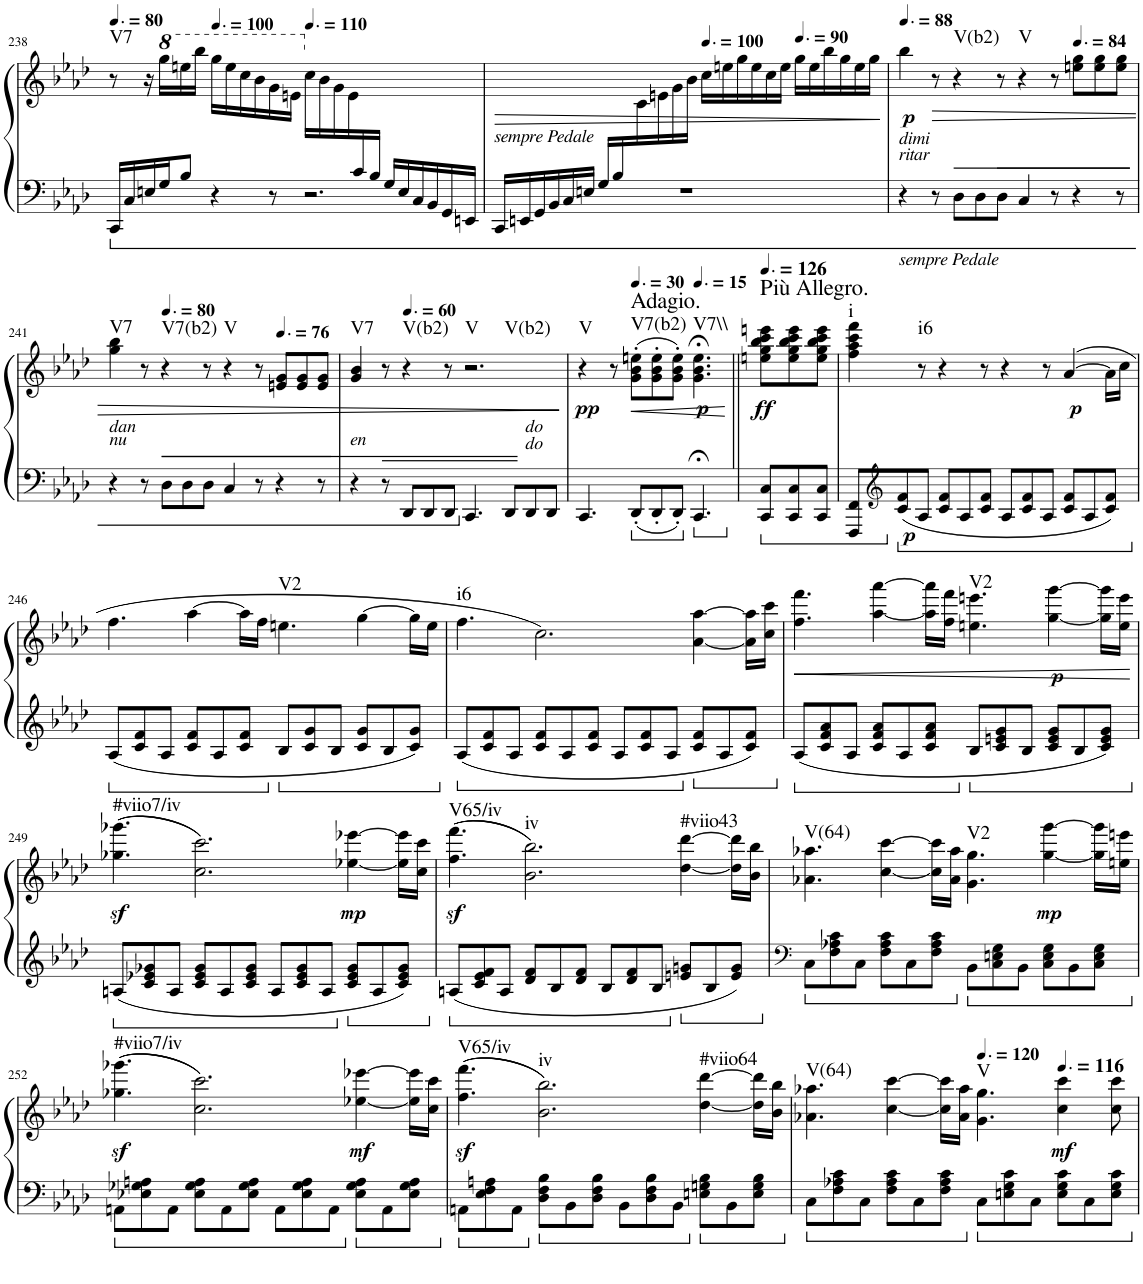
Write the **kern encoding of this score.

**kern	**kern	**dynam	**harte
*part1	*part1	*part1	*part1
*staff2	*staff1	*staff1/2	*
*I"Piano	*	*	*
*I'Pno.	*	*	*
!!LO:PB:g=z
*clefF4	*clefG2	*	*
*k[b-e-a-d-]	*k[b-e-a-d-]	*	*
*M12/8	*M12/8	*	*
*MM120	*MM120	*	*
=238	=238	=238	=238
*^	*	*	*
!	!	!	!	!LO:H:kt=V7
1ryy	16CC/LL	8r	.	N
.	16C/	.	.	.
.	16En/	16r	.	.
*	*	*8va	*	*
.	16G/J	16ggg\LL	.	.
.	8B-/J	16eeen\	.	.
.	.	16bbb-\JJ	.	.
*	*	*MM150	*	*
.	4r	16ggg\LL	.	.
.	.	16eee\	.	.
.	.	16ccc\	.	.
.	.	16bb-\	.	.
.	8r	16gg\	.	.
.	.	16een\JJ	.	.
*	*	*X8va	*	*
*	*	*MM165	*	*
.	2.r	16cc\LL	.	.
.	.	16b-\	.	.
.	.	16g\	.	.
.	.	16e\	.	.
16c/	.	2ryy	.	.
16B-/JJ	.	.	.	.
16G/LL	.	.	.	.
16E/	.	.	.	.
16C/	.	.	.	.
16BB-/	.	.	.	.
16GG/	.	.	.	.
16EEn/JJ	.	.	.	.
=239	=239	=239	=239	=239
!	!	!LO:TX:b:i:t=sempre Pedale	!	!
!	!	!	!LO:HP:b=2	!
16CC/LL	1.r	2ryy	>	.
16EEn/	.	.	.	.
16GG/	.	.	.	.
16BB-/	.	.	.	.
16C/	.	.	.	.
16En/JJ	.	.	.	.
16G/LL	.	.	.	.
16B-/	.	.	.	.
1ryy	.	16c\	.	.
.	.	16en\	.	.
.	.	16g\	.	.
.	.	16b-\JJ	.	.
*	*	*MM150	*	*
.	.	16cc\LL	.	.
.	.	16een\	.	.
.	.	16gg\	.	.
.	.	16ee\	.	.
.	.	16cc\	.	.
.	.	16ee\JJ	.	.
*	*	*MM135	*	*
.	.	16gg\LL	.	.
.	.	16ee\	.	.
.	.	16bb-\	.	.
.	.	16gg\	.	.
.	.	16ee\	.	.
.	.	16gg\JJ	.	.
*v	*v	*	*	*
.	.	]	.
=240	=240	=240	=240
*	*MM132	*	*
!LO:TX:a:i:t=ritar	!	!	!
!LO:TX:a:i:t=dimi	!	!	!
!LO:TX:b:i:t=sempre Pedale	!	!	!
!	!	!LO:DY:b	!
4r	4bb-\	p	.
!	!	!LO:HP:b	!
8r	8r	>	.
!	!	!	!LO:H:kt=V(b2)
8D-\L	4r	.	N
8D-\	.	.	.
8D-\J	8r	.	.
!	!	!	!LO:H:kt=V
4C/	4r	.	N
8r	8r	.	.
*	*MM126	*	*
4r	8een\ 8gg\L	.	.
.	8ee\ 8gg\	.	.
8r	8ee\ 8gg\J	.	.
!!LO:LB:g=z
=241	=241	=241	=241
!LO:TX:a:i:t=nu	!	!	!
!LO:TX:a:i:t=dan	!	!	!LO:H:kt=V7
4r	4gg\ 4bb-\	.	N
8r	8r	.	.
*	*MM120	*	*
!	!	!	!LO:H:kt=V7(b2)
8D-\L	4r	.	N
8D-\	.	.	.
8D-\J	8r	.	.
!	!	!	!LO:H:kt=V
4C/	4r	.	N
8r	8r	.	.
*	*MM114	*	*
4r	8en/ 8g/L	.	.
.	8e/ 8g/	.	.
8r	8e/ 8g/J	.	.
=242	=242	=242	=242
!LO:TX:a:i:t=en	!	!	!LO:H:kt=V7
4r	4g/ 4b-/	.	N
8r	8r	.	.
*	*MM90	*	*
!	!	!	!LO:H:kt=V(b2)
8DD-/L	4r	.	N
8DD-/	.	.	.
8DD-/J	8r	.	.
!	!	!	!LO:H:n=1:kt=V
!	!	!	!LO:H:n=2:kt=V(b2)
4.CC/	2.r	.	N N
8DD-/L	.	.	.
!LO:TX:a:i:t=do	!	!	!
!LO:TX:a:i:t=do	!	!	!
8DD-/	.	.	.
8DD-/J	.	.	.
.	.	]	.
=243	=243	=243	=243
!	!	!LO:DY:b	!LO:H:kt=V
4.CC/	4r	pp	N
.	8r	.	.
*	*MM45	*	*
!	!LO:TX:a:t=Adagio.	!	!
!	!	!LO:HP:b	!LO:H:kt=V7(b2)
8DD-'/L	(8g\' 8b-\' 8een\'L	<	N
8DD-'/	8g\' 8b-\' 8ee\'	.	.
8DD-'/J	8g\' 8b-\' 8ee\'J)	.	.
*	*MM23	*	*
!	!	!LO:DY:b	!LO:H:kt=V7\\
4.CC;</	4.g\;< 4.b-\;< 4.ee\;<	p	N
.	.	[	.
=244||	=244||	=244||	=244||
*	*MM189	*	*
!	!LO:TX:a:t=Più Allegro.	!	!
!	!	!LO:DY:b	!
8CC/ 8C/L	8een\ 8gg\ 8bb-\ 8ccc\ 8eeen\L	ff	.
8CC/ 8C/	8ee\ 8gg\ 8bb-\ 8ccc\ 8eee\	.	.
8CC/ 8C/J	8ee\ 8gg\ 8bb-\ 8ccc\ 8eee\J	.	.
=245	=245	=245	=245
!	!	!	!LO:H:kt=i
8FFF/ 8FF/L	4ff\ 4aa-\ 4ccc\ 4fff\	.	N
*clefG2	*	*	*
!	!	!LO:DY:b=2	!
8c/ 8f/	.	p	.
!	!	!	!LO:H:kt=i6
8A-/J	8r	.	N
8c/ 8f/L	4r	.	.
8A-/	.	.	.
8c/ 8f/J	8r	.	.
8A-/L	4r	.	.
8c/ 8f/	.	.	.
8A-/J	8r	.	.
!	!	!LO:DY:b	!
8c/ 8f/L	([4a-/	p	.
8A-/	.	.	.
8c/ 8f/J	16a-\LL]	.	.
.	16cc\JJ	.	.
!!LO:LB:g=z
=246	=246	=246	=246
8A-/L	4.ff\	.	.
8c/ 8f/	.	.	.
8A-/J	.	.	.
8c/ 8f/L	[4aa-\	.	.
8A-/	.	.	.
8c/ 8f/J	16aa-\LL]	.	.
.	16ff\JJ	.	.
!	!	!	!LO:H:kt=V2
8B-/L	4.een\	.	N
8c/ 8g/	.	.	.
8B-/J	.	.	.
8c/ 8g/L	[4gg\	.	.
8B-/	.	.	.
8c/ 8g/J	16gg\LL]	.	.
.	16ee\JJ	.	.
=247	=247	=247	=247
!	!	!	!LO:H:kt=i6
8A-/L	4.ff\	.	N
8c/ 8f/	.	.	.
8A-/J	.	.	.
8c/ 8f/L	2.cc\)	.	.
8A-/	.	.	.
8c/ 8f/J	.	.	.
8A-/L	.	.	.
8c/ 8f/	.	.	.
8A-/J	.	.	.
8c/ 8f/L	[4a-\ [4aa-\	.	.
8A-/	.	.	.
8c/ 8f/J	16a-\] 16aa-\]LL	.	.
.	16cc\ 16ccc\JJ	.	.
=248	=248	=248	=248
!	!	!LO:HP:b	!
8A-/L	4.ff\ 4.fff\	<	.
8c/ 8f/ 8a-/	.	.	.
8A-/J	.	.	.
8c/ 8f/ 8a-/L	[4aa-\ [4aaa-\	.	.
8A-/	.	.	.
8c/ 8f/ 8a-/J	16aa-\] 16aaa-\]LL	.	.
.	16ff\ 16fff\JJ	.	.
!	!	!	!LO:H:kt=V2
8B-/L	4.een\ 4.eeen\	.	N
8c/ 8en/ 8g/	.	.	.
8B-/J	.	.	.
!	!	!LO:DY:b	!
8c/ 8e/ 8g/L	[4gg\ [4ggg\	p	.
8B-/	.	.	.
8c/ 8e/ 8g/J	16gg\] 16ggg\]LL	.	.
.	16ee\ 16eee\JJ	.	.
.	.	[	.
!!LO:LB:g=z
=249	=249	=249	=249
!	!	!LO:DY:b	!LO:H:kt=#viio7/iv
8An/L	((4.gg-X\ 4.ggg-X\	sf	N
8c/ 8e-X/ 8g-X/	.	.	.
8A/J	.	.	.
8c/ 8e-/ 8g-/L	2.cc\ 2.ccc\))	.	.
8A/	.	.	.
8c/ 8e-/ 8g-/J	.	.	.
8A/L	.	.	.
8c/ 8e-/ 8g-/	.	.	.
8A/J	.	.	.
!	!	!LO:DY:b	!
8c/ 8e-/ 8g-/L	[4ee-X\ [4eee-X\	mp	.
8A/	.	.	.
8c/ 8e-/ 8g-/J	16ee-\] 16eee-\]LL	.	.
.	16cc\ 16ccc\JJ	.	.
=250	=250	=250	=250
!	!	!LO:DY:b	!LO:H:kt=V65/iv
8An/L	((4.ff\ 4.fff\	sf	N
8c/ 8e-/ 8f/	.	.	.
8A/J	.	.	.
!	!	!	!LO:H:kt=iv
8d-/ 8f/L	2.b-\ 2.bb-\))	.	N
8B-/	.	.	.
8d-/ 8f/J	.	.	.
8B-/L	.	.	.
8d-/ 8f/	.	.	.
8B-/J	.	.	.
!	!	!	!LO:H:kt=#viio43
8en/ 8gn/L	[4dd-\ [4ddd-\	.	N
8B-/	.	.	.
8e/ 8g/J	16dd-\] 16ddd-\]LL	.	.
.	16b-\ 16bb-\JJ	.	.
=251	=251	=251	=251
*clefF4	*	*	*
!	!	!	!LO:H:kt=V(64)
8C\L	4.a-X\ 4.aa-X\	.	N
8F\ 8A-X\ 8c\	.	.	.
8C\J	.	.	.
8F\ 8A-\ 8c\L	[4cc\ [4ccc\	.	.
8C\	.	.	.
8F\ 8A-\ 8c\J	16cc\] 16ccc\]LL	.	.
.	16a-\ 16aa-\JJ	.	.
!	!	!	!LO:H:kt=V2
8BB-\L	4.g\ 4.gg\	.	N
8C\ 8En\ 8G\	.	.	.
8BB-\J	.	.	.
!	!	!LO:DY:b	!
8C\ 8E\ 8G\L	[4gg\ [4ggg\	mp	.
8BB-\	.	.	.
8C\ 8E\ 8G\J	16gg\] 16ggg\]LL	.	.
.	16een\ 16eeen\JJ	.	.
!!LO:LB:g=z
=252	=252	=252	=252
!	!	!LO:DY:b	!LO:H:kt=#viio7/iv
8AAn\L	((4.gg-X\ 4.ggg-X\	sf	N
8E-X\ 8G-X\ 8An\	.	.	.
8AA\J	.	.	.
8E-\ 8G-\ 8A\L	2.cc\ 2.ccc\))	.	.
8AA\	.	.	.
8E-\ 8G-\ 8A\J	.	.	.
8AA\L	.	.	.
8E-\ 8G-\ 8A\	.	.	.
8AA\J	.	.	.
!	!	!LO:DY:b	!
8E-\ 8G-\ 8A\L	[4ee-X\ [4eee-X\	mf	.
8AA\	.	.	.
8E-\ 8G-\ 8A\J	16ee-\] 16eee-\]LL	.	.
.	16cc\ 16ccc\JJ	.	.
=253	=253	=253	=253
!	!	!LO:DY:b	!LO:H:kt=V65/iv
8AAn\L	((4.ff\ 4.fff\	sf	N
8E-\ 8F\ 8An\	.	.	.
8AA\J	.	.	.
!	!	!	!LO:H:kt=iv
8D-\ 8F\ 8B-\L	2.b-\ 2.bb-\))	.	N
8BB-\	.	.	.
8D-\ 8F\ 8B-\J	.	.	.
8BB-\L	.	.	.
8D-\ 8F\ 8B-\	.	.	.
8BB-\J	.	.	.
!	!	!	!LO:H:kt=#viio64
8En\ 8Gn\ 8B-\L	[4dd-\ [4ddd-\	.	N
8BB-\	.	.	.
8E\ 8G\ 8B-\J	16dd-\] 16ddd-\]LL	.	.
.	16b-\ 16bb-\JJ	.	.
=254	=254	=254	=254
!	!	!	!LO:H:kt=V(64)
8C\L	4.a-X\ 4.aa-X\	.	N
8F\ 8A-X\ 8c\	.	.	.
8C\J	.	.	.
8F\ 8A-\ 8c\L	[4cc\ [4ccc\	.	.
8C\	.	.	.
8F\ 8A-\ 8c\J	16cc\] 16ccc\]LL	.	.
.	16a-\ 16aa-\JJ	.	.
*	*MM180	*	*
!	!	!	!LO:H:kt=V
8C\L	4.g\ 4.gg\	.	N
8En\ 8G\ 8c\	.	.	.
8C\J	.	.	.
*	*MM174	*	*
!	!	!LO:DY:b	!
8E\ 8G\ 8c\L	4cc\ 4ccc\	mf	.
8C\	.	.	.
8E\ 8G\ 8c\J	8cc\ 8ccc\	.	.
=	=	=	=
*-	*-	*-	*-
